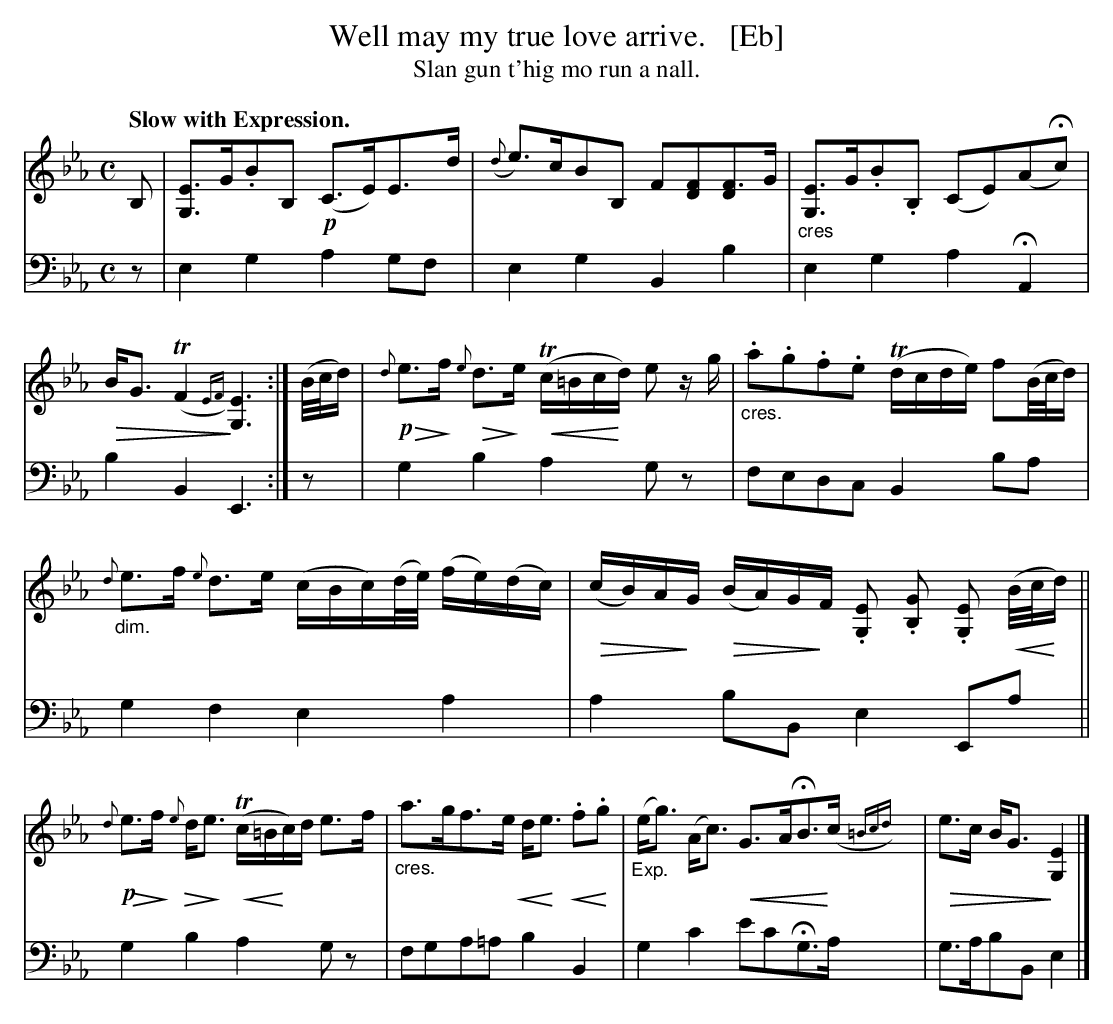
X:1
T: Well may my true love arrive.   [Eb]
T: Slan gun t'hig mo run a nall.
U: p=!crescendo(!
U: P=!crescendo)!
U: Q=!diminuendo(!
U: q=!diminuendo)!
M: C
L: 1/16
Q: "Slow with Expression."
K: Eb
V: 1 staves=2
B,2 |\
[E3G,3]G.B2B,2 !p!(C3E)E3d | ({d}e3)cB2B,2 F2[F2D2][F3D2]G |\
"_cres"[E3G,3]G.B2.B,2 (C2E2)(A2Hc2) | QBG3(TF4{EF}) q[E6G,6] :|\
(B/c/d) |\
!p!{d}Qe3qf {e}Qd3qe p(Tc=BcPd) e2 zg | "_cres.".a2.g2.f2.e2 (Tdcde) f2(B/c/d) |
"_dim."{d}e3f {e}d3e (cBc)(d/e/) (fe)(dc) | Q(cB)AqG Q(BA)GqF .[E2G,2] .[G2B,2] .[E2G,2] (pB/c/Pd) ||\
!p!{d}Qe3qf {e}Qdqe3 (Tpc=BPc)d e3f | "_cres."a3gf3e pdPe3 p.f2P.g2 |\
"_Exp."(eg3) (Ac3) pG3AHB3P(c {=Bcd}) | Qe3c BG3 q[E4G,4] |]
V: 2 clef=bass middle=d
z2 | e4g4 a4g2f2 | e4g4 B4b4 | e4g4 a4HA4 | b4B4 E6 :| z2 |
g4b4 a4g2z2 | f2e2d2c2 B4 b2a2 | g4f4 e4a4 | a4b2B2 e4E2a2 ||
g4b4 a4g2z2 | f2g2a2=a2 b4B4 | g4c'4 e'2c'2Hg3a y| g3ab2B2 e4 |]
